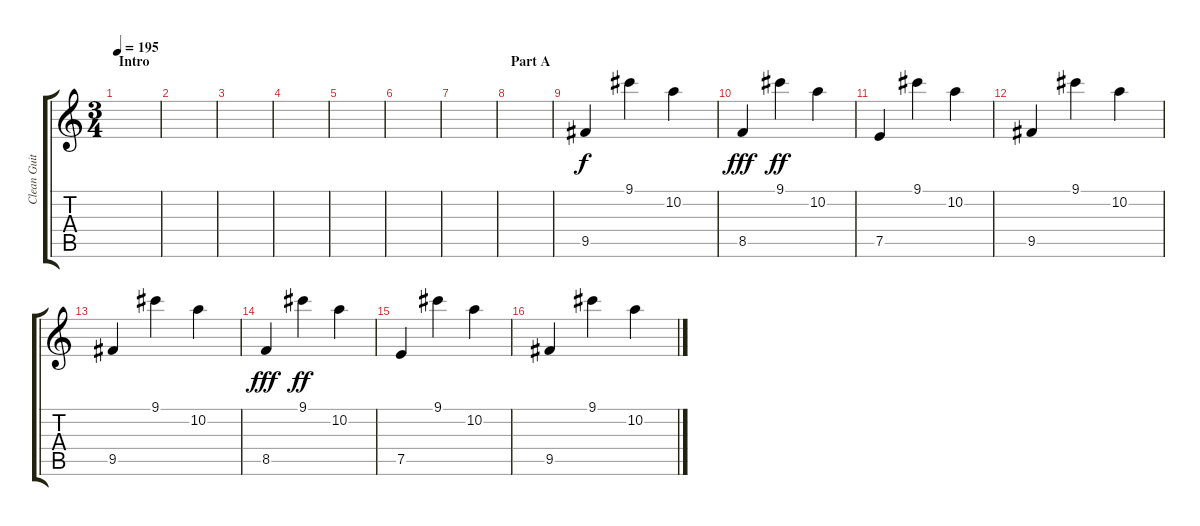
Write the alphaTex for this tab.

\track ("Clean Guitar" "Clean Guit") {instrument electricguitarclean}
\staff {score tabs}
\tuning (E4 B3 G3 D3 A2 E2) {hide}
\ts (3 4)
\section ("" "Intro")
\tempo 195
\clef g2
\ks c
|
|
|
|
|
|
|
\section ("" "Part A")
|
9.5.4 9.1.4 10.2.4 |
8.5.4{dy fff} 9.1.4{dy ff} 10.2.4 |
7.5.4 9.1.4 10.2.4 |
9.5.4 9.1.4 10.2.4 |
9.5.4 9.1.4 10.2.4 |
8.5.4{dy fff} 9.1.4{dy ff} 10.2.4 |
7.5.4 9.1.4 10.2.4 |
9.5.4 9.1.4 10.2.4
